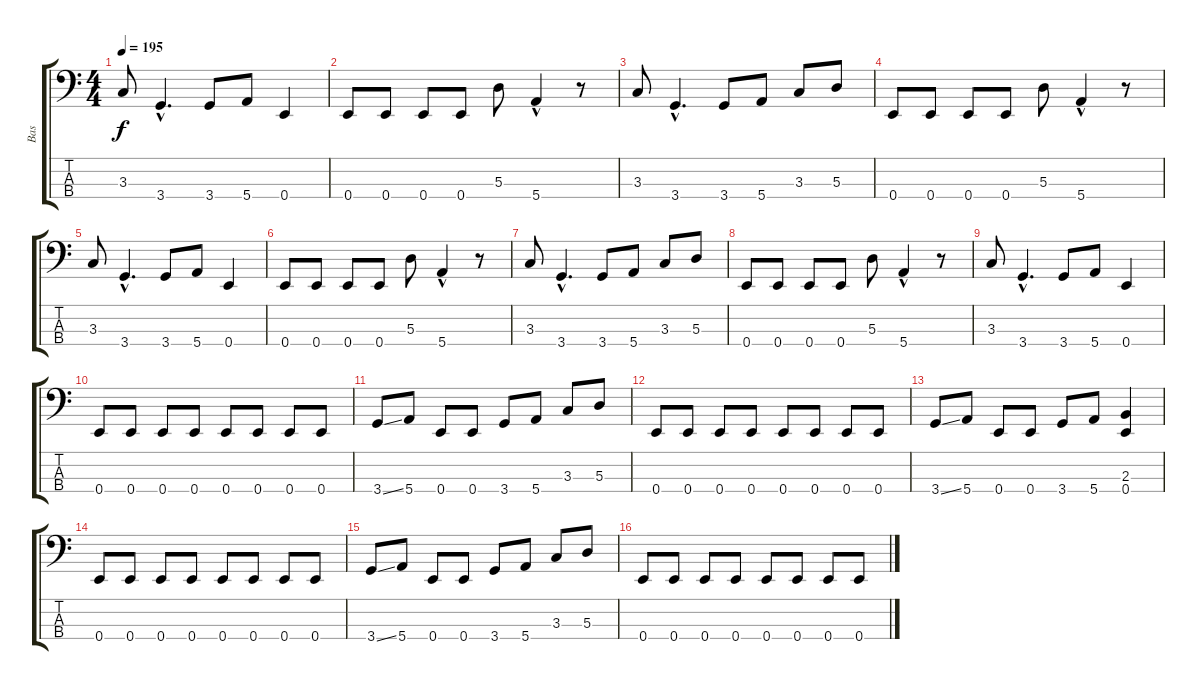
\track ("Bas" "Bas") {instrument electricbassfinger}
\staff {score tabs}
\tuning (G2 D2 A1 E1) {hide}
\ts (4 4)
\tempo 195
\clef f4
\ks c
3.3.8{dy f} 3.4{hac}.4{d} 3.4.8 5.4.8 0.4.4 |
0.4.8 0.4.8 0.4.8 0.4.8 5.3.8 5.4{hac}.4 r.8 |
3.3.8 3.4{hac}.4{d} 3.4.8 5.4.8 3.3.8 5.3.8 |
0.4.8 0.4.8 0.4.8 0.4.8 5.3.8 5.4{hac}.4 r.8 |
3.3.8 3.4{hac}.4{d} 3.4.8 5.4.8 0.4.4 |
0.4.8 0.4.8 0.4.8 0.4.8 5.3.8 5.4{hac}.4 r.8 |
3.3.8 3.4{hac}.4{d} 3.4.8 5.4.8 3.3.8 5.3.8 |
0.4.8 0.4.8 0.4.8 0.4.8 5.3.8 5.4{hac}.4 r.8 |
3.3.8 3.4{hac}.4{d} 3.4.8 5.4.8 0.4.4 |
0.4.8 0.4.8 0.4.8 0.4.8 0.4.8 0.4.8 0.4.8 0.4.8 |
3.4{ss}.8 5.4.8 0.4.8 0.4.8 3.4.8 5.4.8 3.3.8 5.3.8 |
0.4.8 0.4.8 0.4.8 0.4.8 0.4.8 0.4.8 0.4.8 0.4.8 |
3.4{ss}.8 5.4.8 0.4.8 0.4.8 3.4.8 5.4.8 (2.3 0.4).4 |
0.4.8 0.4.8 0.4.8 0.4.8 0.4.8 0.4.8 0.4.8 0.4.8 |
3.4{ss}.8 5.4.8 0.4.8 0.4.8 3.4.8 5.4.8 3.3.8 5.3.8 |
0.4.8 0.4.8 0.4.8 0.4.8 0.4.8 0.4.8 0.4.8 0.4.8
